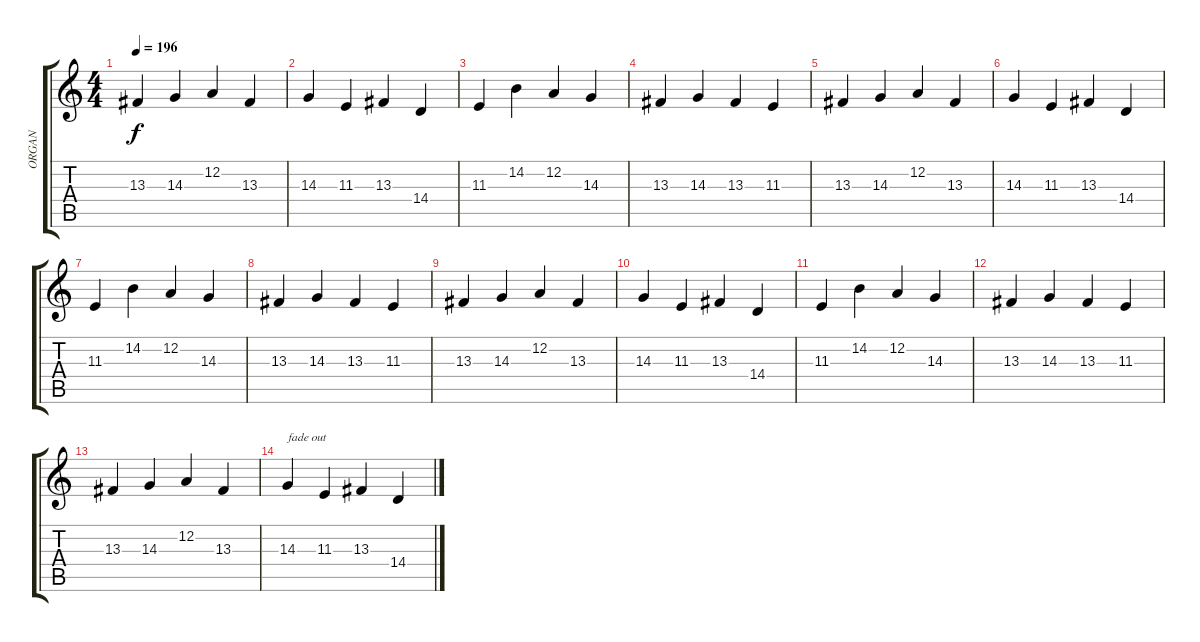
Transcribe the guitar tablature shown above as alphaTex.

\track ("ORGAN" "ORGAN") {instrument churchorgan}
\staff {score tabs}
\tuning (D4 A3 F3 C3 G2 D2) {hide}
\ts (4 4)
\tempo 196
\clef g2
\ks c
13.3.4{dy f} 14.3.4 12.2.4 13.3.4 |
14.3.4 11.3.4 13.3.4 14.4.4 |
11.3.4 14.2.4 12.2.4 14.3.4 |
13.3.4 14.3.4 13.3.4 11.3.4 |
13.3.4 14.3.4 12.2.4 13.3.4 |
14.3.4 11.3.4 13.3.4 14.4.4 |
11.3.4 14.2.4 12.2.4 14.3.4 |
13.3.4 14.3.4 13.3.4 11.3.4 |
13.3.4 14.3.4 12.2.4 13.3.4 |
14.3.4 11.3.4 13.3.4 14.4.4 |
11.3.4 14.2.4 12.2.4 14.3.4 |
13.3.4 14.3.4 13.3.4 11.3.4 |
13.3.4 14.3.4 12.2.4 13.3.4 |
14.3.4{txt "fade out"} 11.3.4 13.3.4 14.4.4
